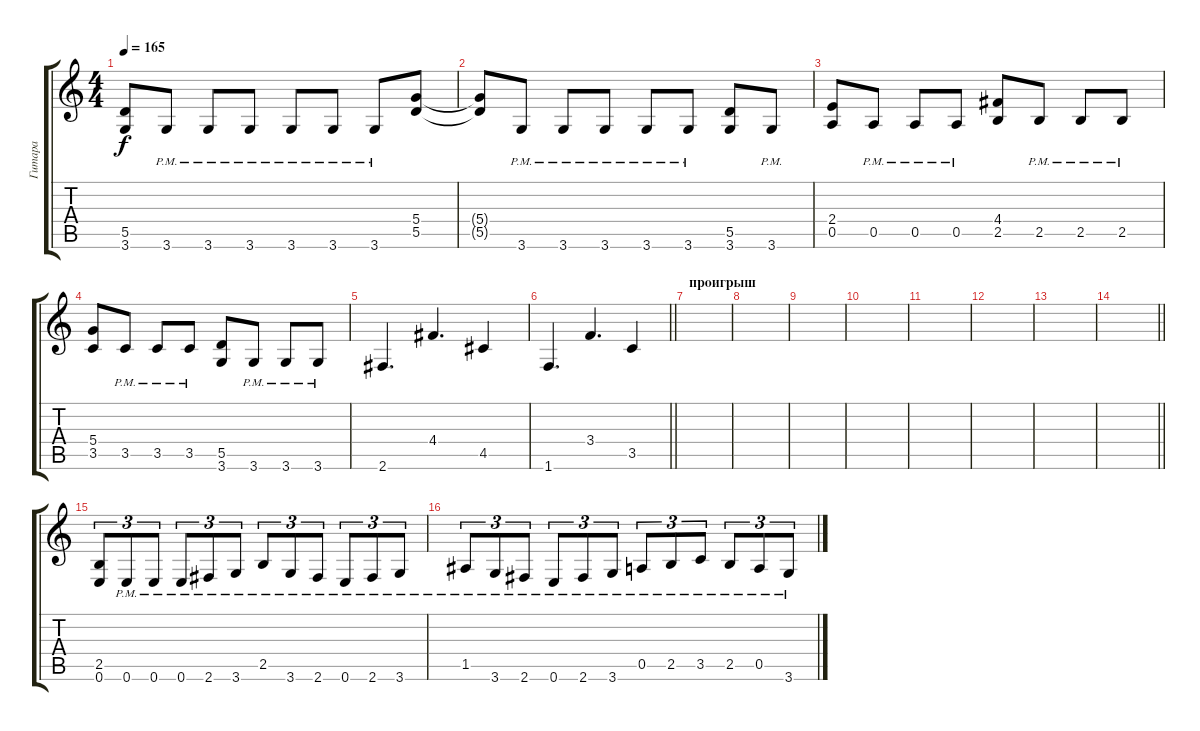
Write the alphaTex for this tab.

\track ("Гитара" "Гитара") {instrument distortionguitar}
\staff {score tabs}
\tuning (E4 B3 G3 D3 A2 E2) {hide}
\ts (4 4)
\tempo 165
\clef g2
\ks c
(5.5 3.6).8{dy f} 3.6{pm}.8 3.6{pm}.8 3.6{pm}.8 3.6{pm}.8 3.6{pm}.8 3.6{pm}.8 (5.4 5.5).8 |
(5.4{t} 5.5{t}).8 3.6{pm}.8 3.6{pm}.8 3.6{pm}.8 3.6{pm}.8 3.6{pm}.8 (5.5 3.6).8 3.6{pm}.8 |
(2.4 0.5).8 0.5{pm}.8 0.5{pm}.8 0.5{pm}.8 (4.4 2.5).8 2.5{pm}.8 2.5{pm}.8 2.5{pm}.8 |
(5.4 3.5).8 3.5{pm}.8 3.5{pm}.8 3.5{pm}.8 (5.5 3.6).8 3.6{pm}.8 3.6{pm}.8 3.6{pm}.8 |
2.6.4{d} 4.4.4{d} 4.5.4 |
\barLineRight lightlight
1.6.4{d} 3.4.4{d} 3.5.4 |
\section ("" "проигрыш")
|
|
|
|
|
|
|
\barLineRight lightlight
|
\section ("" "")
(2.5 0.6).8{tu (3 2)} 0.6{pm}.8{tu (3 2)} 0.6{pm}.8{tu (3 2)} 0.6{pm}.8{tu (3 2)} 2.6{pm}.8{tu (3 2)} 3.6{pm}.8{tu (3 2)} 2.5{pm}.8{tu (3 2)} 3.6{pm}.8{tu (3 2)} 2.6{pm}.8{tu (3 2)} 0.6{pm}.8{tu (3 2)} 2.6{pm}.8{tu (3 2)} 3.6{pm}.8{tu (3 2)} |
1.5{pm}.8{tu (3 2)} 3.6{pm}.8{tu (3 2)} 2.6{pm}.8{tu (3 2)} 0.6{pm}.8{tu (3 2)} 2.6{pm}.8{tu (3 2)} 3.6{pm}.8{tu (3 2)} 0.5{pm}.8{tu (3 2)} 2.5{pm}.8{tu (3 2)} 3.5{pm}.8{tu (3 2)} 2.5{pm}.8{tu (3 2)} 0.5{pm}.8{tu (3 2)} 3.6{pm}.8{tu (3 2)}
